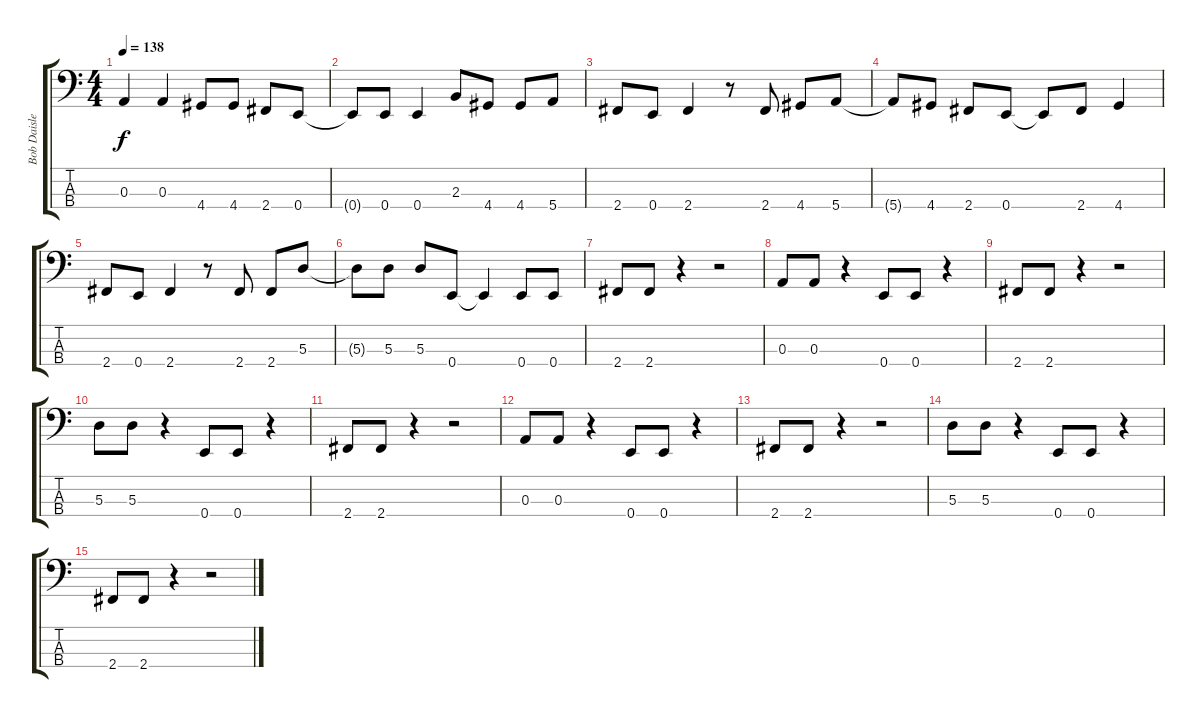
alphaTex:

\track ("Bob Daisley" "Bob Daisle") {instrument electricbasspick}
\staff {score tabs}
\tuning (G2 D2 A1 E1) {hide}
\ts (4 4)
\tempo 138
\clef f4
\ks c
0.3.4{dy f} 0.3.4 4.4.8 4.4.8 2.4.8 0.4.8 |
0.4{t}.8 0.4.8 0.4.4 2.3.8 4.4.8 4.4.8 5.4.8 |
2.4.8 0.4.8 2.4.4 r.8 2.4.8 4.4.8 5.4.8 |
5.4{t}.8 4.4.8 2.4.8 0.4.8 0.4{t}.8 2.4.8 4.4.4 |
2.4.8 0.4.8 2.4.4{txt ""} r.8 2.4.8 2.4.8 5.3.8 |
5.3{t}.8 5.3.8 5.3.8 0.4.8 0.4{t}.4 0.4.8 0.4.8 |
2.4.8 2.4.8 r.4 r.2 |
0.3.8 0.3.8 r.4 0.4.8 0.4.8 r.4 |
2.4.8 2.4.8 r.4 r.2 |
5.3.8 5.3.8 r.4 0.4.8 0.4.8 r.4 |
2.4.8 2.4.8 r.4 r.2 |
0.3.8 0.3.8 r.4 0.4.8 0.4.8 r.4 |
2.4.8 2.4.8 r.4 r.2 |
5.3.8 5.3.8 r.4 0.4.8 0.4.8 r.4 |
2.4.8 2.4.8 r.4 r.2
